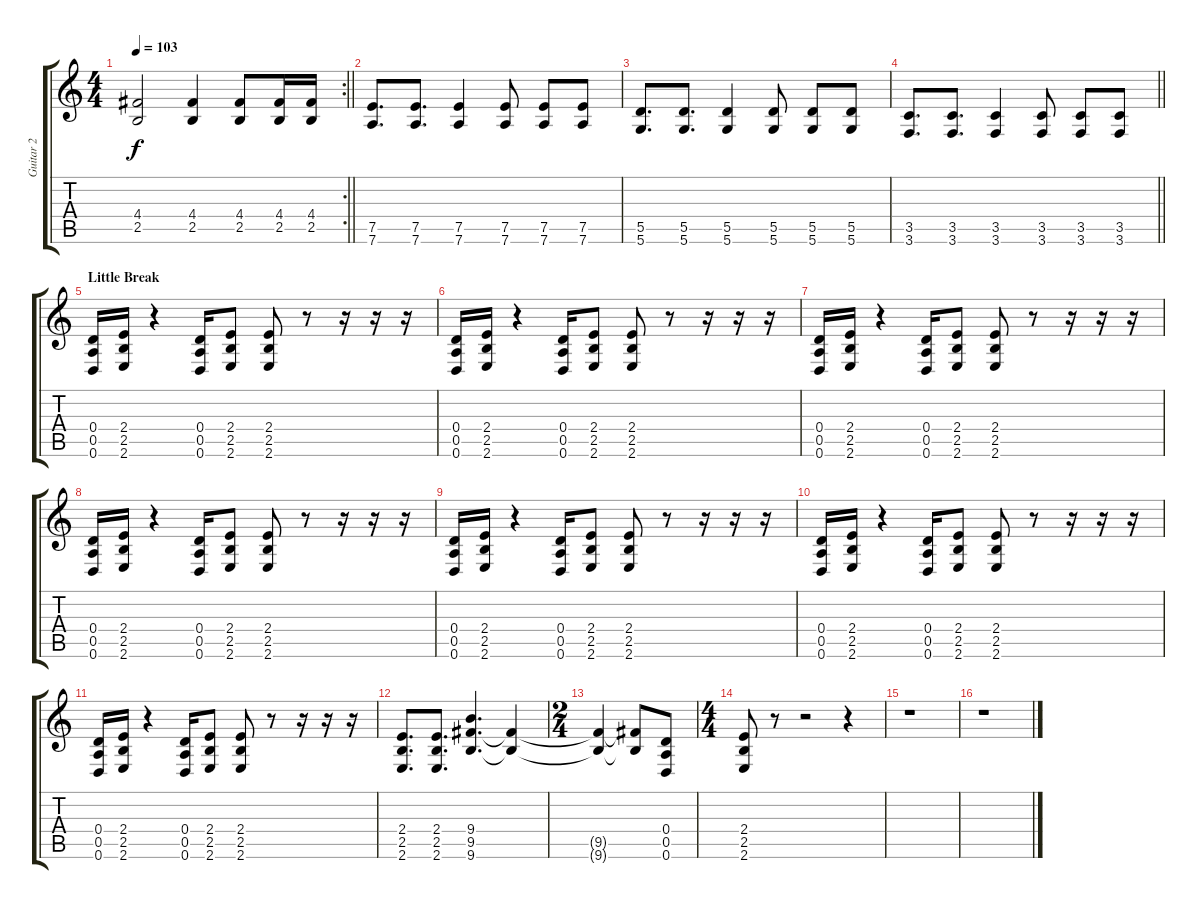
\track ("Guitar 2" "Guitar 2") {instrument distortionguitar}
\staff {score tabs}
\tuning (E4 B3 G3 D3 A2 D2) {hide}
\rc 2
\ts (4 4)
\tempo 103
\clef g2
\barLineRight lightlight
\ks c
(4.4 2.5).2{dy f} (4.4 2.5).4 (4.4 2.5).8 (4.4 2.5).16 (4.4 2.5).16 |
(7.5 7.6).8{d} (7.5 7.6).8{d} (7.5 7.6).4 (7.5 7.6).8 (7.5 7.6).8 (7.5 7.6).8 |
(5.5 5.6).8{d} (5.5 5.6).8{d} (5.5 5.6).4 (5.5 5.6).8 (5.5 5.6).8 (5.5 5.6).8 |
\barLineRight lightlight
(3.5 3.6).8{d} (3.5 3.6).8{d} (3.5 3.6).4 (3.5 3.6).8 (3.5 3.6).8 (3.5 3.6).8 |
\section ("" "Little Break")
(0.4 0.5 0.6).16 (2.4 2.5 2.6).16 r.4 (0.4 0.5 0.6).16 (2.4 2.5 2.6).8 (2.4 2.5 2.6).8 r.8 r.16 r.16 r.16 |
(0.4 0.5 0.6).16 (2.4 2.5 2.6).16 r.4 (0.4 0.5 0.6).16 (2.4 2.5 2.6).8 (2.4 2.5 2.6).8 r.8 r.16 r.16 r.16 |
(0.4 0.5 0.6).16 (2.4 2.5 2.6).16 r.4 (0.4 0.5 0.6).16 (2.4 2.5 2.6).8 (2.4 2.5 2.6).8 r.8 r.16 r.16 r.16 |
(0.4 0.5 0.6).16 (2.4 2.5 2.6).16 r.4 (0.4 0.5 0.6).16 (2.4 2.5 2.6).8 (2.4 2.5 2.6).8 r.8 r.16 r.16 r.16 |
(0.4 0.5 0.6).16 (2.4 2.5 2.6).16 r.4 (0.4 0.5 0.6).16 (2.4 2.5 2.6).8 (2.4 2.5 2.6).8 r.8 r.16 r.16 r.16 |
(0.4 0.5 0.6).16 (2.4 2.5 2.6).16 r.4 (0.4 0.5 0.6).16 (2.4 2.5 2.6).8 (2.4 2.5 2.6).8 r.8 r.16 r.16 r.16 |
(0.4 0.5 0.6).16 (2.4 2.5 2.6).16 r.4 (0.4 0.5 0.6).16 (2.4 2.5 2.6).8 (2.4 2.5 2.6).8 r.8 r.16 r.16 r.16 |
(2.4 2.5 2.6).8{d} (2.4 2.5 2.6).8{d} (9.4 9.5 9.6).4{d} (9.5{t} 9.6{t}).4 |
\ts (2 4)
(9.5{t} 9.6{t}).4 (9.5{t} 9.6{t}).8 (0.4 0.5 0.6).8 |
\ts (4 4)
(2.4 2.5 2.6).8 r.8 r.2 r.4 |
r.1 |
r.1
